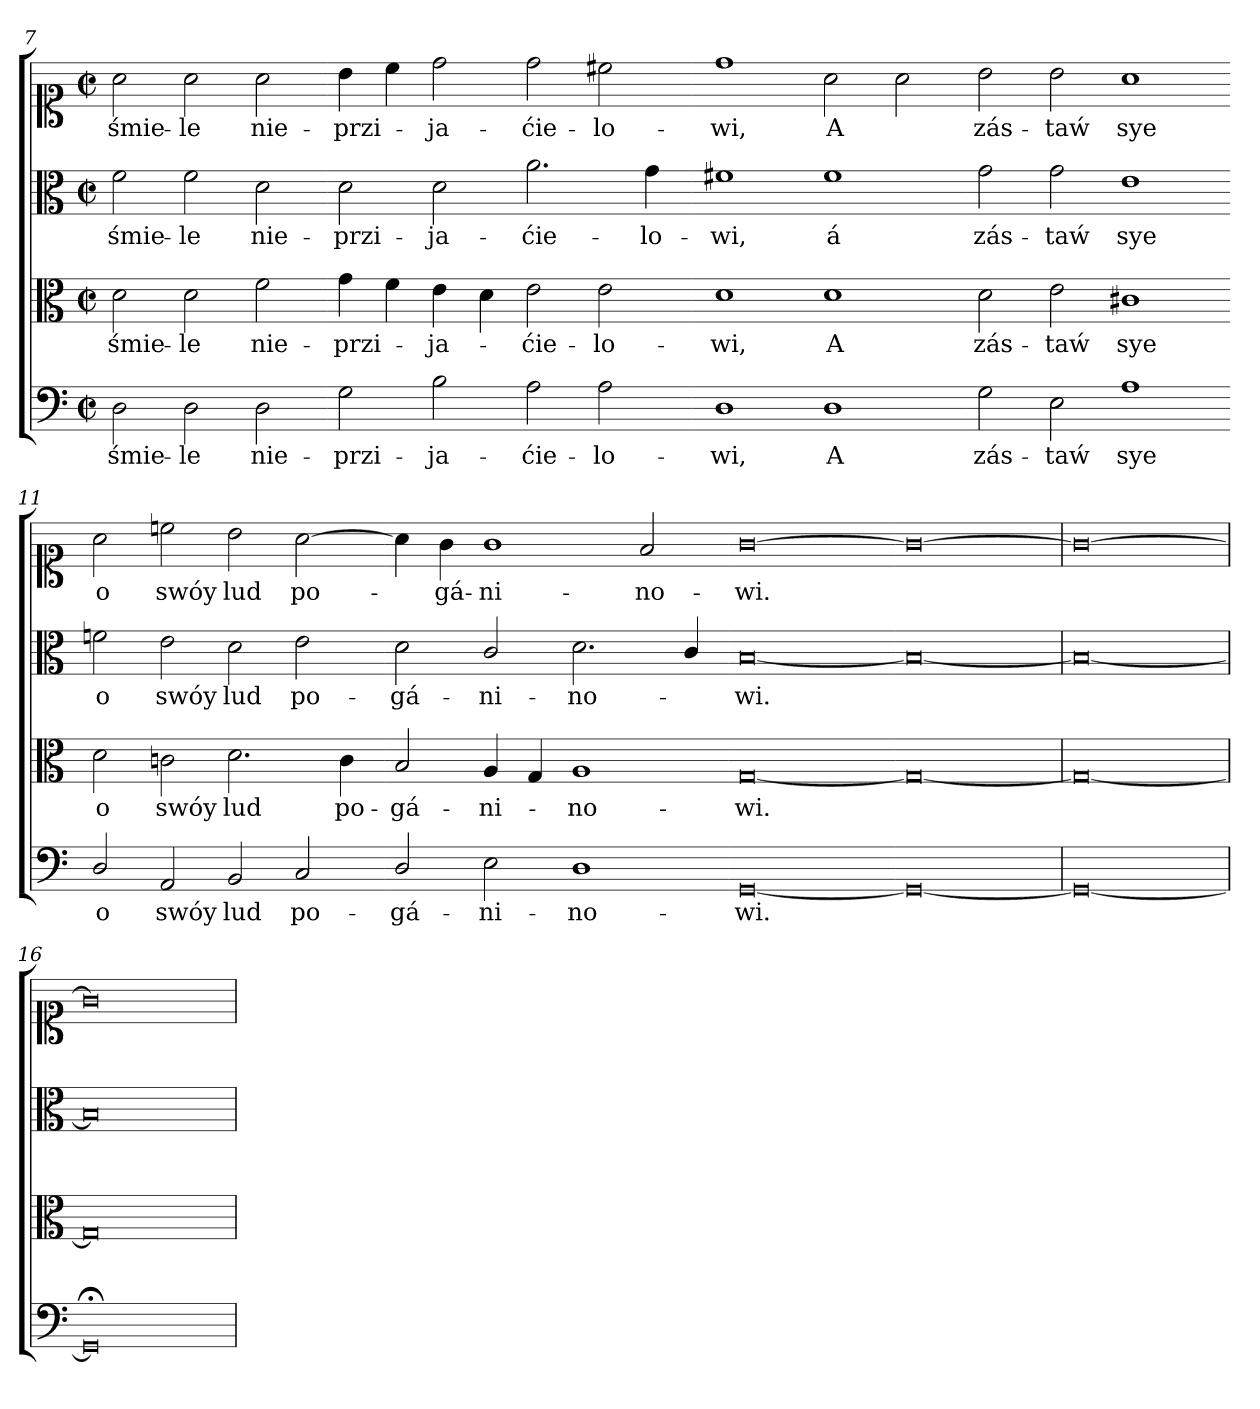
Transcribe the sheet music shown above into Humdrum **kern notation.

**kern	**text	**kern	**text	**kern	**text	**kern	**text
*part4	*part4	*part3	*part3	*part2	*part2	*part1	*part1
*staff4	*staff4	*staff3	*staff3	*staff2	*staff2	*staff1	*staff1
*clefF4	*	*clefC3	*	*clefC3	*	*clefC1	*
*k[]	*	*k[]	*	*k[]	*	*k[]	*
*M4/2	*	*M4/2	*	*M4/2	*	*M4/2	*
*met(c|)	*	*met(c|)	*	*met(c|)	*	*met(c|)	*
=7	=7	=7	=7	=7	=7	=7	=7
2D\	śmie-	2d\	śmie-	2f\	śmie-	2a\	śmie-
2D\	-le	2d\	-le	2f\	-le	2a\	-le
2D\	nie-	2f\	nie-	2d\	nie-	2a\	nie-
=8-	=8-	=8-	=8-	=8-	=8-	=8-	=8-
2G\	-przi-	4g\	-przi-	2d\	-przi-	4b\	-przi-
.	.	4f\	.	.	.	4cc\	.
2B\	-ja-	4e\	-ja-	2d\	-ja-	2dd\	-ja-
.	.	4d\	.	.	.	.	.
2A\	-ćie-	2e\	-ćie-	2.a\	-ćie-	2dd\	-ćie-
2A\	-lo-	2e\	-lo-	.	.	2cc#X\	-lo-
.	.	.	.	4g\	-lo-	.	.
=9-	=9-	=9-	=9-	=9-	=9-	=9-	=9-
1D\	-wi,	1d\	-wi,	1f#X\	-wi,	1dd\	-wi,
1D\	A	1d\	A	1f#\	á	2a\	A
.	.	.	.	.	.	2a\	.
=10-	=10-	=10-	=10-	=10-	=10-	=10-	=10-
2G\	zás-	2d\	zás-	2g\	zás-	2b\	zás-
2E\	-taẃ	2e\	-taẃ	2g\	-taẃ	2b\	-taẃ
1A\	sye	1c#X\	sye	1e\	sye	1a\	sye
=11-	=11-	=11-	=11-	=11-	=11-	=11-	=11-
2D/	o	2d\	o	2fn\	o	2a\	o
2AA/	swóy	2cn\	swóy	2e\	swóy	2ccn\	swóy
2BB/	lud	2.d\	lud	2d\	lud	2b\	lud
2C/	po-	.	.	2e\	po-	[2a\	po-
.	.	4c\	po-	.	.	.	.
=12-	=12-	=12-	=12-	=12-	=12-	=12-	=12-
2D/	-gá-	2B/	-gá-	2d\	-gá-	4a\]	.
.	.	.	.	.	.	4g\	-gá-
2E\	-ni-	4A/	-ni-	2c/	-ni-	1g\	-ni-
.	.	4G/	.	.	.	.	.
1D\	-no-	1A/	-no-	2.d\	-no-	.	.
.	.	.	.	.	.	2f/	-no-
.	.	.	.	4c/	.	.	.
=13-	=13-	=13-	=13-	=13-	=13-	=13-	=13-
[0GG/	-wi.	[0G/	-wi.	[0B/	-wi.	[0g\	-wi.
=14-	=14-	=14-	=14-	=14-	=14-	=14-	=14-
0GG/_	.	0G/_	.	0B/_	.	0g\_	.
=15	=15	=15	=15	=15	=15	=15	=15
0GG/_	.	0G/_	.	0B/_	.	0g\_	.
=16	=16	=16	=16	=16	=16	=16	=16
0GG;</]	.	0G/]	.	0B/]	.	0g\]	.
=	=	=	=	=	=	=	=
*-	*-	*-	*-	*-	*-	*-	*-
